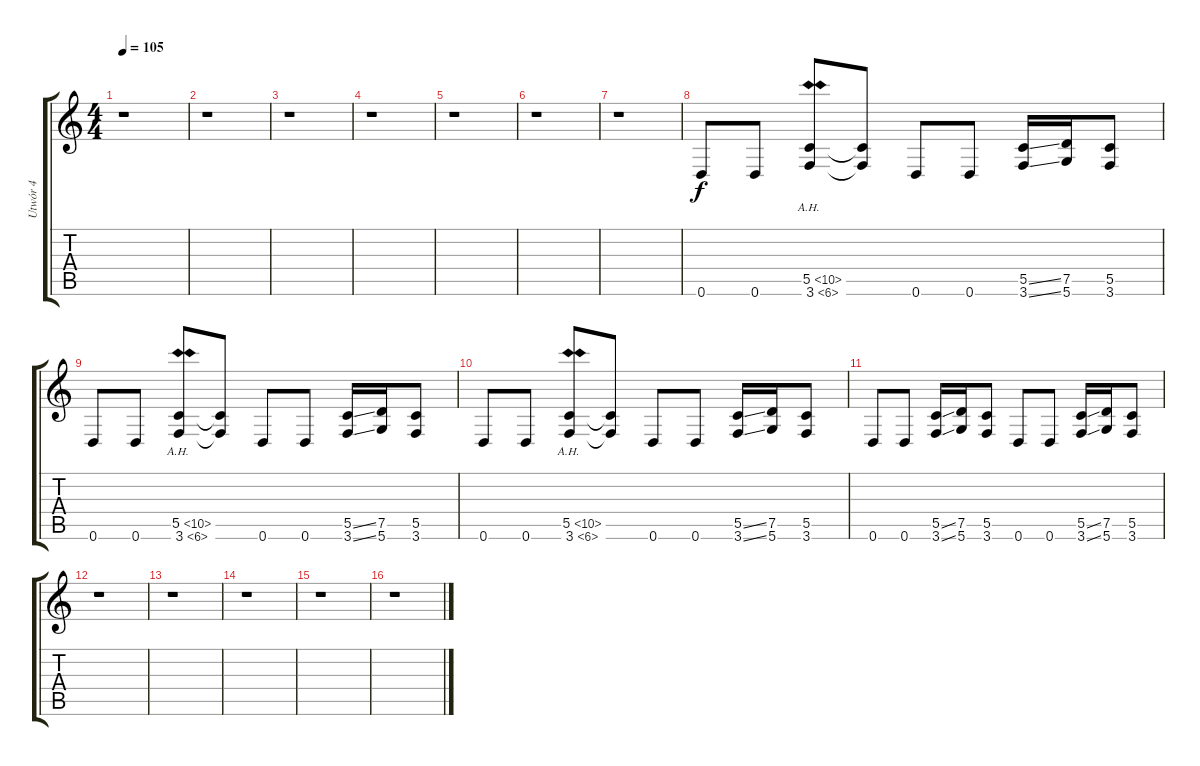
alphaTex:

\track ("Utwór 4" "Utwór 4") {instrument overdrivenguitar}
\staff {score tabs}
\tuning (D4 A3 F3 C3 G2 D2) {hide}
\ts (4 4)
\tempo 105
\clef g2
\ks c
r.1{dy f} |
r.1 |
r.1 |
r.1 |
r.1 |
r.1 |
r.1 |
0.6.8 0.6.8 (5.5{ah 5} 3.6{ah 3}).8 (5.5{t} 3.6{t}).8 0.6.8 0.6.8 (5.5{ss} 3.6{ss}).16 (7.5 5.6).16 (5.5 3.6).8 |
0.6.8 0.6.8 (5.5{ah 5} 3.6{ah 3}).8 (5.5{t} 3.6{t}).8 0.6.8 0.6.8 (5.5{ss} 3.6{ss}).16 (7.5 5.6).16 (5.5 3.6).8 |
0.6.8 0.6.8 (5.5{ah 5} 3.6{ah 3}).8 (5.5{t} 3.6{t}).8 0.6.8 0.6.8 (5.5{ss} 3.6{ss}).16 (7.5 5.6).16 (5.5 3.6).8 |
0.6.8 0.6.8 (5.5{ss} 3.6{ss}).16 (7.5 5.6).16 (5.5 3.6).8 0.6.8 0.6.8 (5.5{ss} 3.6{ss}).16 (7.5 5.6).16 (5.5 3.6).8 |
r.1 |
r.1 |
r.1 |
r.1 |
r.1
